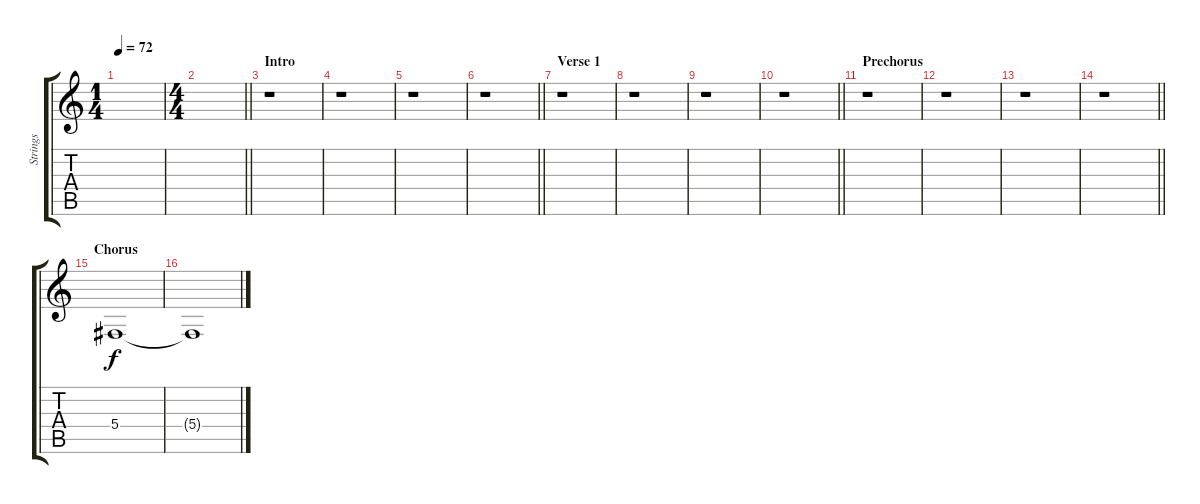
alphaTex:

\track ("Strings" "Strings") {instrument synthstrings1}
\staff {score tabs}
\tuning (Eb4 Bb3 Gb3 Db3 Ab2 Eb2) {hide}
\ts (1 4)
\tempo 72
\clef g2
\ks c
|
\ts (4 4)
\barLineRight lightlight
|
\section ("" "Intro")
r.1 |
r.1 |
r.1 |
\barLineRight lightlight
r.1 |
\section ("" "Verse 1")
r.1 |
r.1 |
r.1 |
\barLineRight lightlight
r.1 |
\section ("" "Prechorus")
r.1 |
r.1 |
r.1 |
\barLineRight lightlight
r.1 |
\section ("" "Chorus")
5.4.1 |
5.4{t}.1
